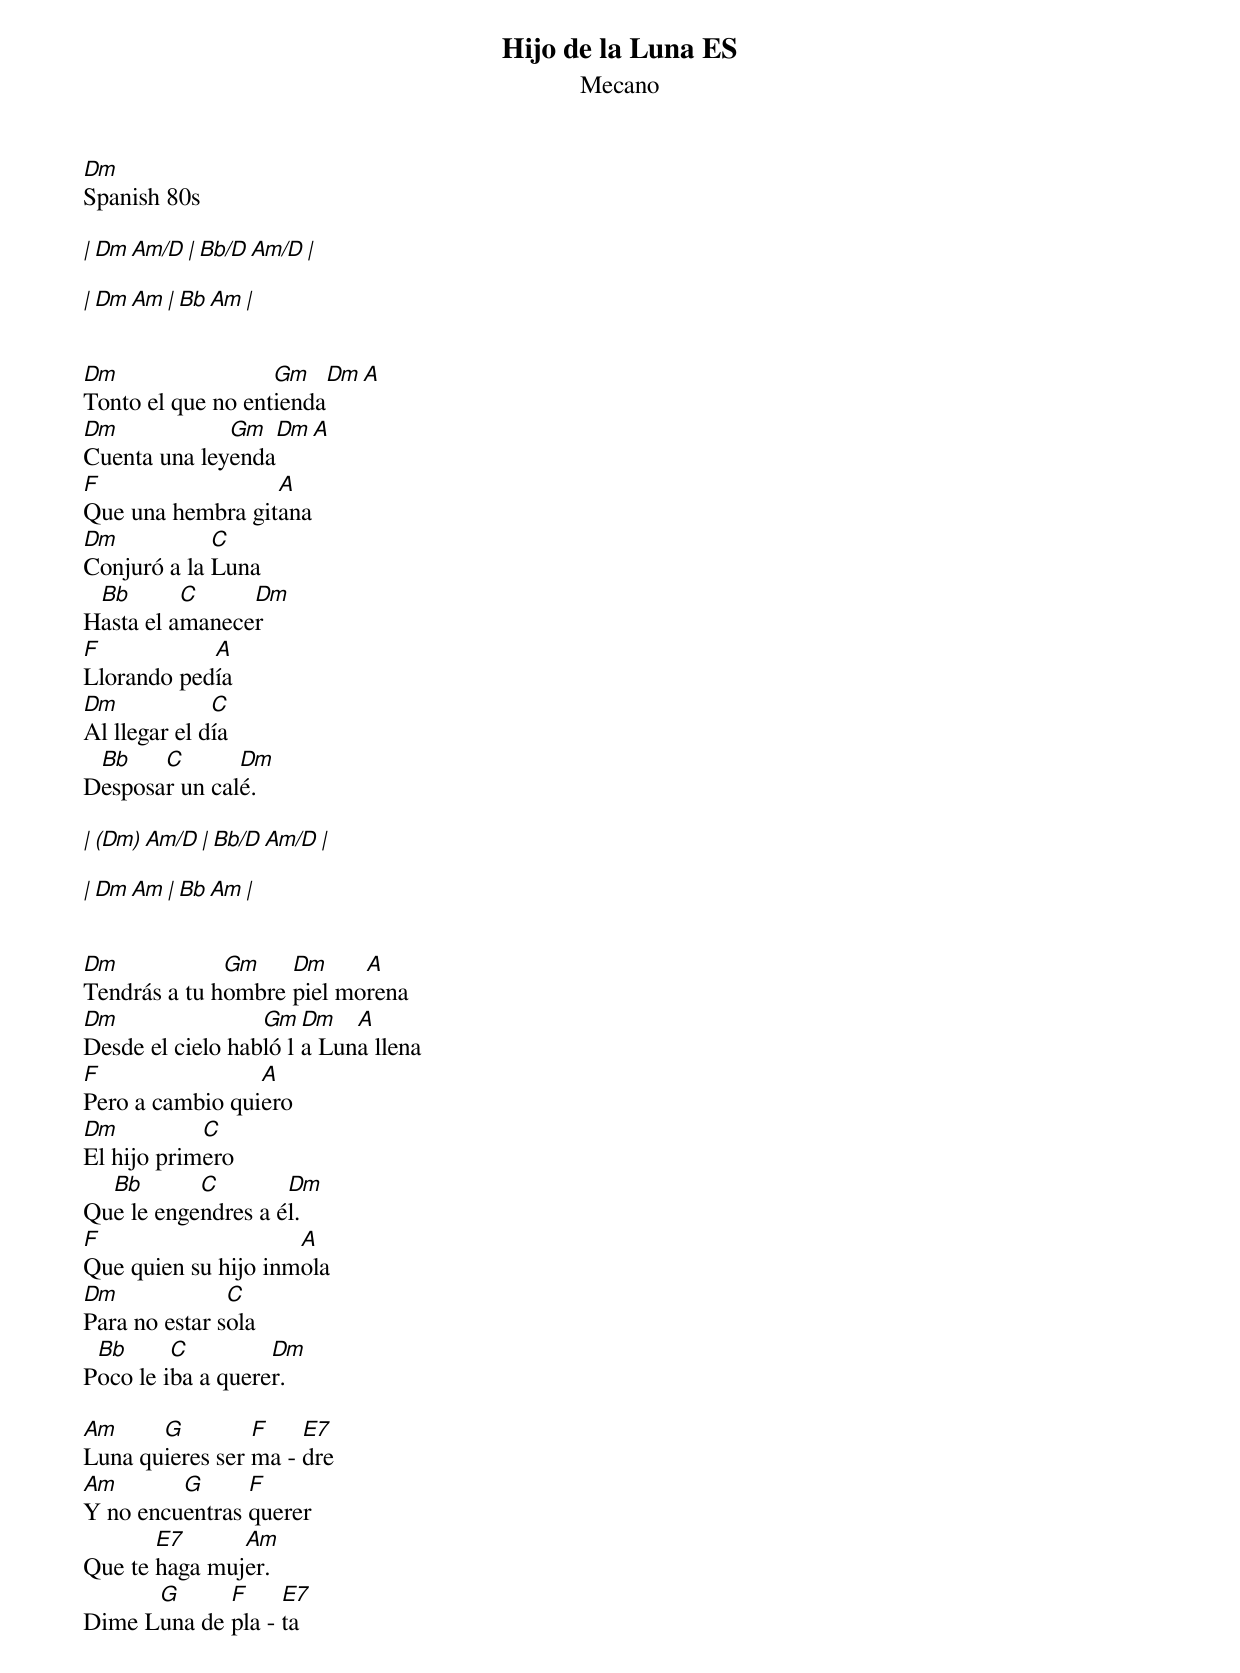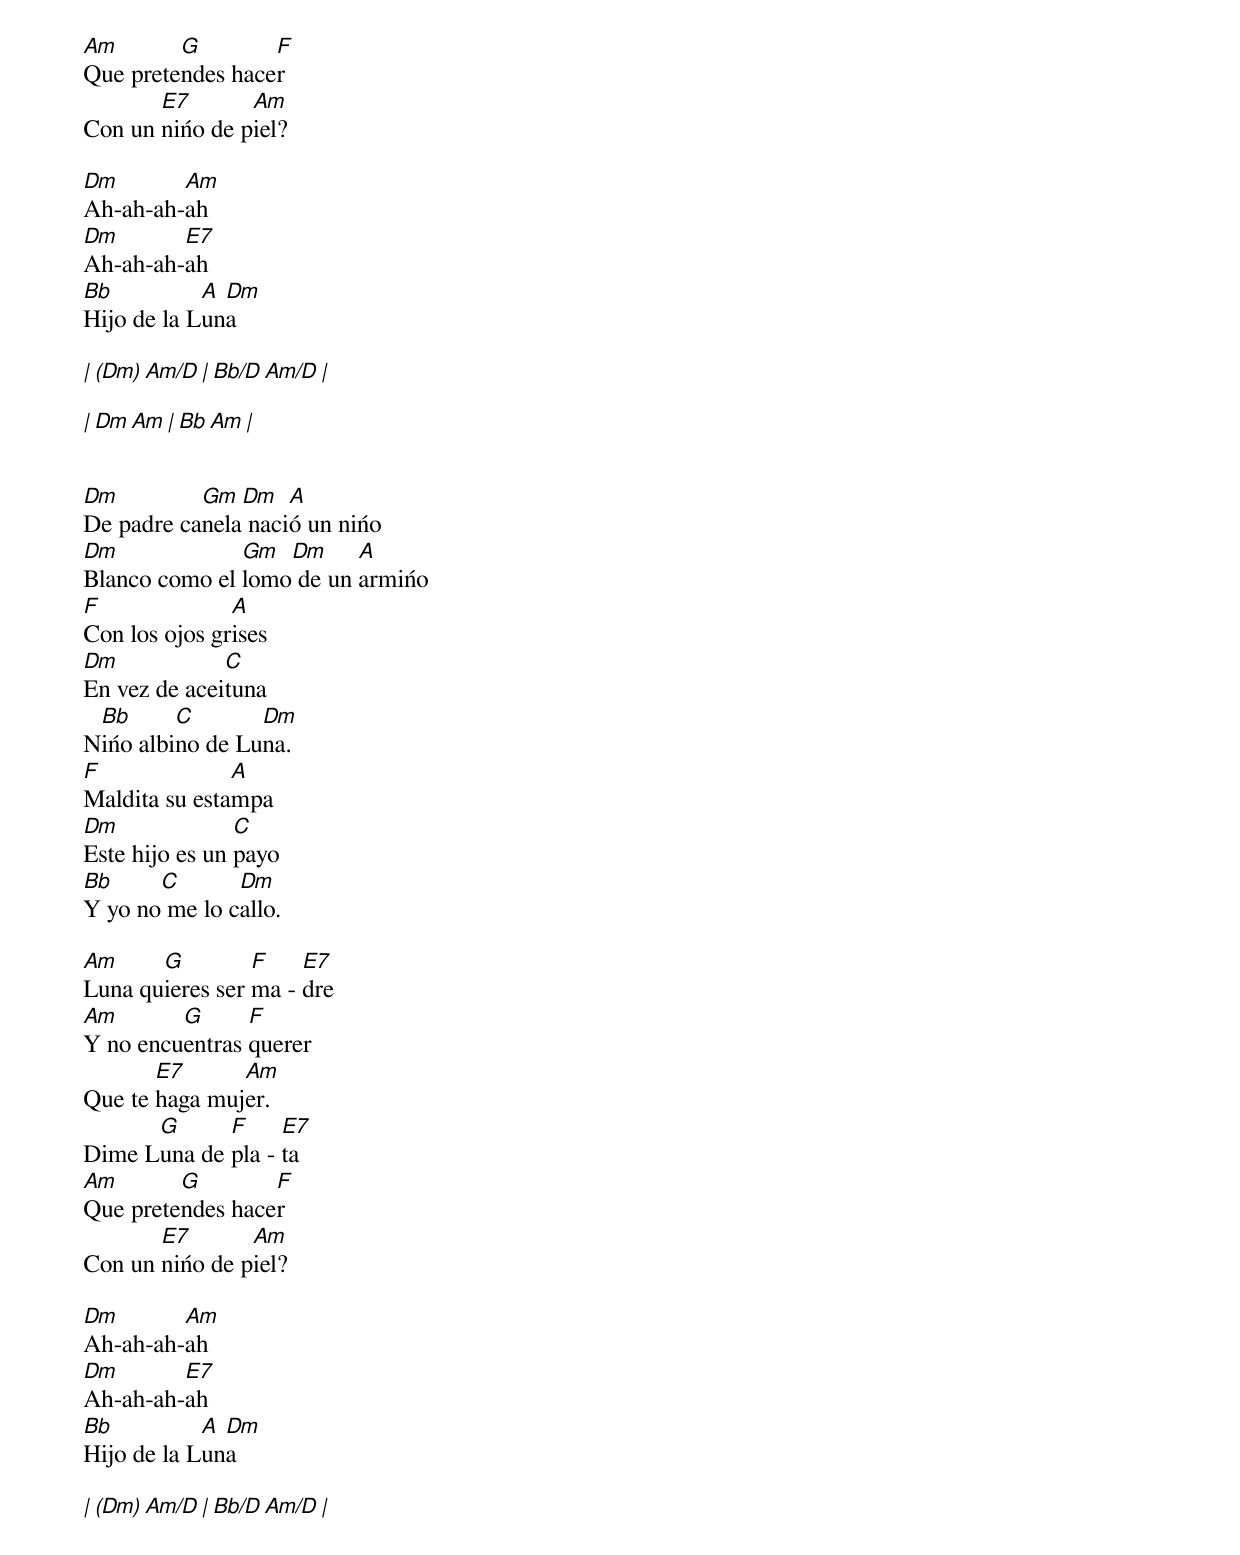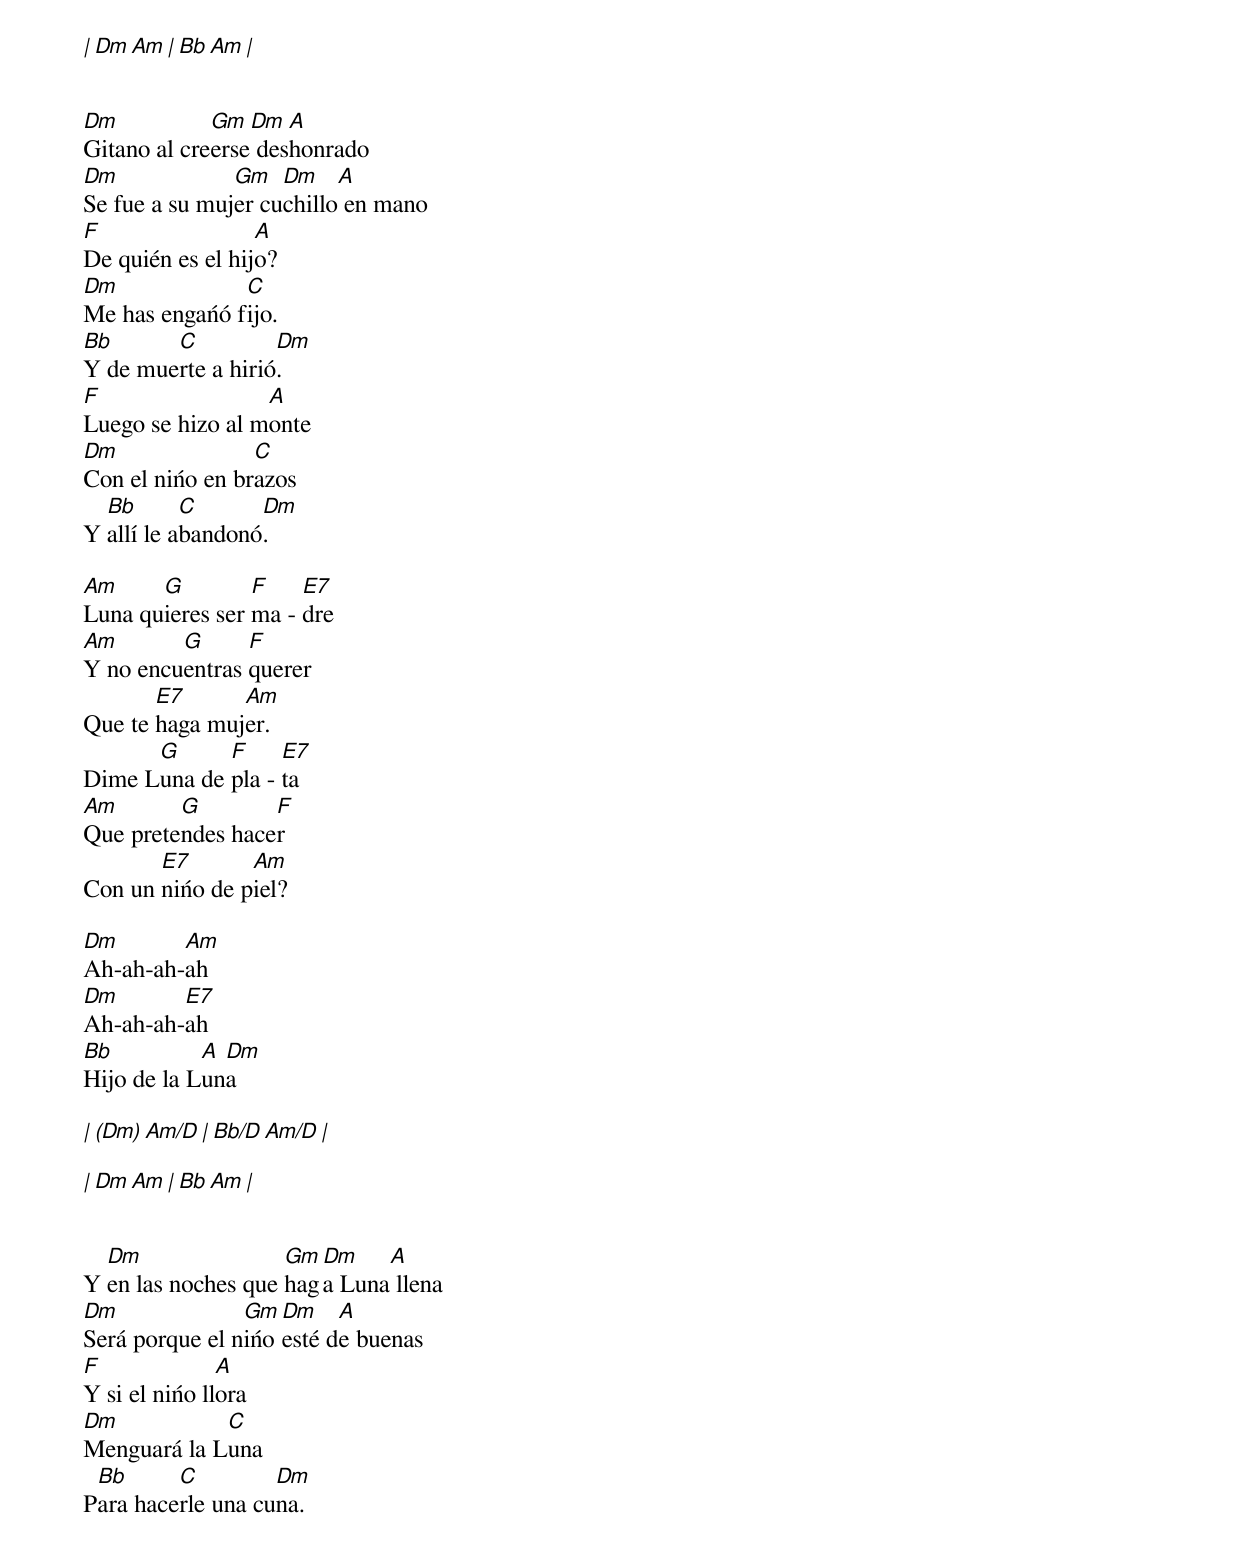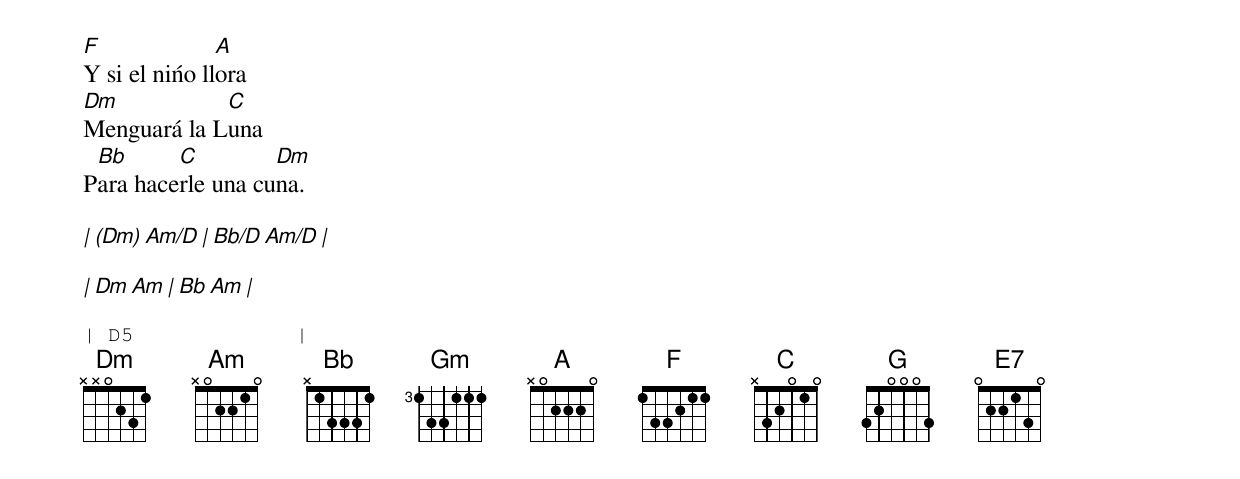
Hijo de la Luna ES
Mecano
Dm
Spanish 80s

| Dm      Am/D   |  Bb/D     Am/D |

| Dm      Am     |  Bb       Am   |


Dm                 Gm    Dm  A
Tonto el que no entienda
Dm            Gm    Dm  A
Cuenta una leyenda
F                 A
Que una hembra gitana
Dm           C
Conjuró a la Luna
 Bb       C     Dm
Hasta el amanecer
F           A
Llorando pedía
Dm            C
Al llegar el día
 Bb    C       Dm
Desposar un calé.

| (Dm)    Am/D   |  Bb/D     Am/D |

| Dm      Am     |  Bb       Am   |


Dm            Gm    Dm     A
Tendrás a tu hombre piel morena
Dm                Gm  Dm   A
Desde el cielo habló la Luna llena
F                A
Pero a cambio quiero
Dm          C
El hijo primero
  Bb       C        Dm
Que le engendres a él.
F                    A
Que quien su hijo inmola
Dm             C
Para no estar sola
 Bb      C         Dm
Poco le iba a querer.

Am     G         F    E7
Luna quieres ser ma - dre
Am       G      F
Y no encuentras querer
       E7      Am
Que te haga mujer.
      G      F     E7
Dime Luna de pla - ta
Am       G        F
Que pretendes hacer
       E7       Am
Con un nińo de piel?

Dm       Am
Ah-ah-ah-ah
Dm       E7
Ah-ah-ah-ah
Bb          A Dm
Hijo de la Luna

| (Dm)    Am/D   |  Bb/D     Am/D |

| Dm      Am     |  Bb       Am   |


Dm         Gm  Dm   A
De padre canela nació un nińo
Dm             Gm  Dm     A
Blanco como el lomo de un armińo
F              A
Con los ojos grises
Dm            C
En vez de aceituna
 Bb      C       Dm
Nińo albino de Luna.
F              A
Maldita su estampa
Dm              C
Este hijo es un payo
Bb     C       Dm
Y yo no me lo callo.

Am     G         F    E7
Luna quieres ser ma - dre
Am       G      F
Y no encuentras querer
       E7      Am
Que te haga mujer.
      G      F     E7
Dime Luna de pla - ta
Am       G        F
Que pretendes hacer
       E7       Am
Con un nińo de piel?

Dm       Am
Ah-ah-ah-ah
Dm       E7
Ah-ah-ah-ah
Bb          A Dm
Hijo de la Luna

| (Dm)    Am/D   |  Bb/D     Am/D |

| Dm      Am     |  Bb       Am   |


Dm           Gm  Dm  A
Gitano al creerse deshonrado
Dm             Gm   Dm    A
Se fue a su mujer cuchillo en mano
F                 A
De quién es el hijo?
Dm             C
Me has engańó fijo.
Bb      C          Dm
Y de muerte a hirió.
F                 A
Luego se hizo al monte
Dm               C
Con el nińo en brazos
  Bb       C      Dm
Y allí le abandonó.

Am     G         F    E7
Luna quieres ser ma - dre
Am       G      F
Y no encuentras querer
       E7      Am
Que te haga mujer.
      G      F     E7
Dime Luna de pla - ta
Am       G        F
Que pretendes hacer
       E7       Am
Con un nińo de piel?

Dm       Am
Ah-ah-ah-ah
Dm       E7
Ah-ah-ah-ah
Bb          A Dm
Hijo de la Luna

| (Dm)    Am/D   |  Bb/D     Am/D |

| Dm      Am     |  Bb       Am   |


  Dm                Gm Dm    A
Y en las noches que haga Luna llena
Dm              Gm  Dm    A
Será porque el nińo esté de buenas
F              A
Y si el nińo llora
Dm           C
Menguará la Luna
 Bb      C         Dm
Para hacerle una cuna.
F              A
Y si el nińo llora
Dm           C
Menguará la Luna
 Bb      C         Dm
Para hacerle una cuna.

| (Dm)    Am/D   |  Bb/D     Am/D |

| Dm      Am     |  Bb       Am   |

| D5             |
